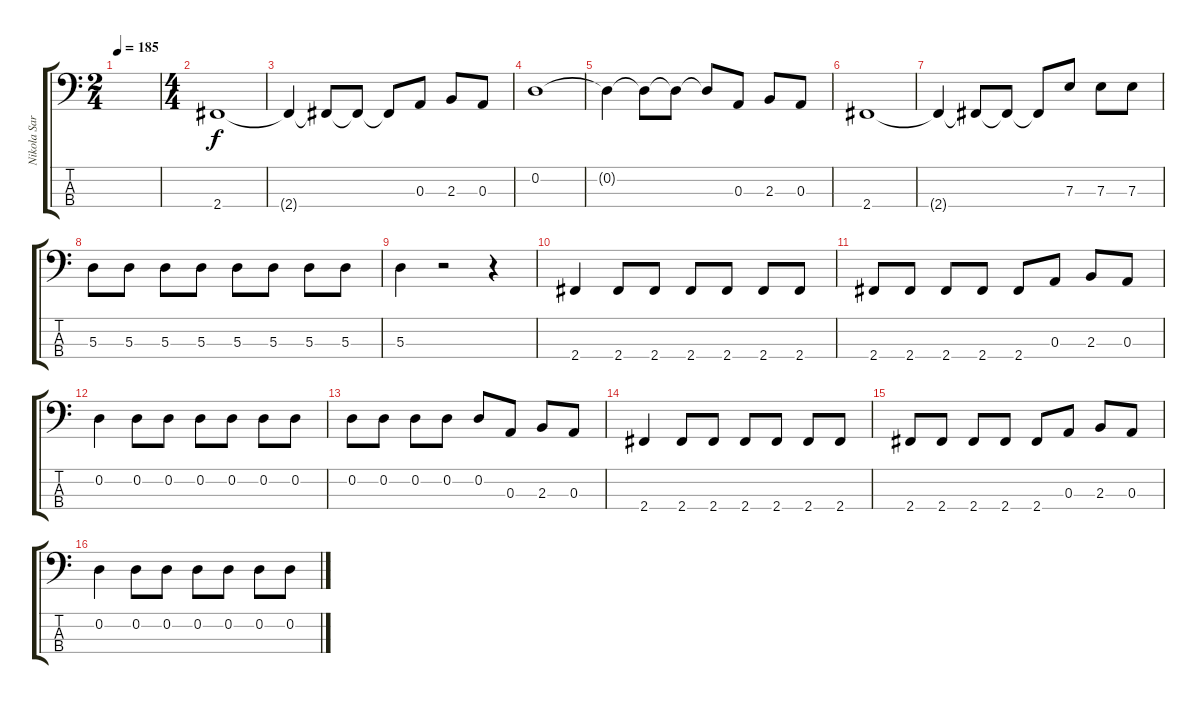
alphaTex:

\track ("Nikola Sarcevic" "Nikola Sar") {instrument electricbasspick}
\staff {score tabs}
\tuning (G2 D2 A1 E1) {hide}
\ts (2 4)
\tempo 185
\clef f4
\ks c
|
\ts (4 4)
2.4.1 |
2.4{t}.4 2.4{t}.8 2.4{t}.8 2.4{t}.8 0.3.8 2.3.8 0.3.8 |
0.2.1 |
0.2{t}.4 0.2{t}.8 0.2{t}.8 0.2{t}.8 0.3.8 2.3.8 0.3.8 |
2.4.1 |
2.4{t}.4 2.4{t}.8 2.4{t}.8 2.4{t}.8 7.3.8 7.3.8 7.3.8 |
5.3.8 5.3.8 5.3.8 5.3.8 5.3.8 5.3.8 5.3.8 5.3.8 |
5.3.4 r.2 r.4 |
2.4.4 2.4.8 2.4.8 2.4.8 2.4.8 2.4.8 2.4.8 |
2.4.8 2.4.8 2.4.8 2.4.8 2.4.8 0.3.8 2.3.8 0.3.8 |
0.2.4 0.2.8 0.2.8 0.2.8 0.2.8 0.2.8 0.2.8 |
0.2.8 0.2.8 0.2.8 0.2.8 0.2.8 0.3.8 2.3.8 0.3.8 |
2.4.4 2.4.8 2.4.8 2.4.8 2.4.8 2.4.8 2.4.8 |
2.4.8 2.4.8 2.4.8 2.4.8 2.4.8 0.3.8 2.3.8 0.3.8 |
0.2.4 0.2.8 0.2.8 0.2.8 0.2.8 0.2.8 0.2.8
